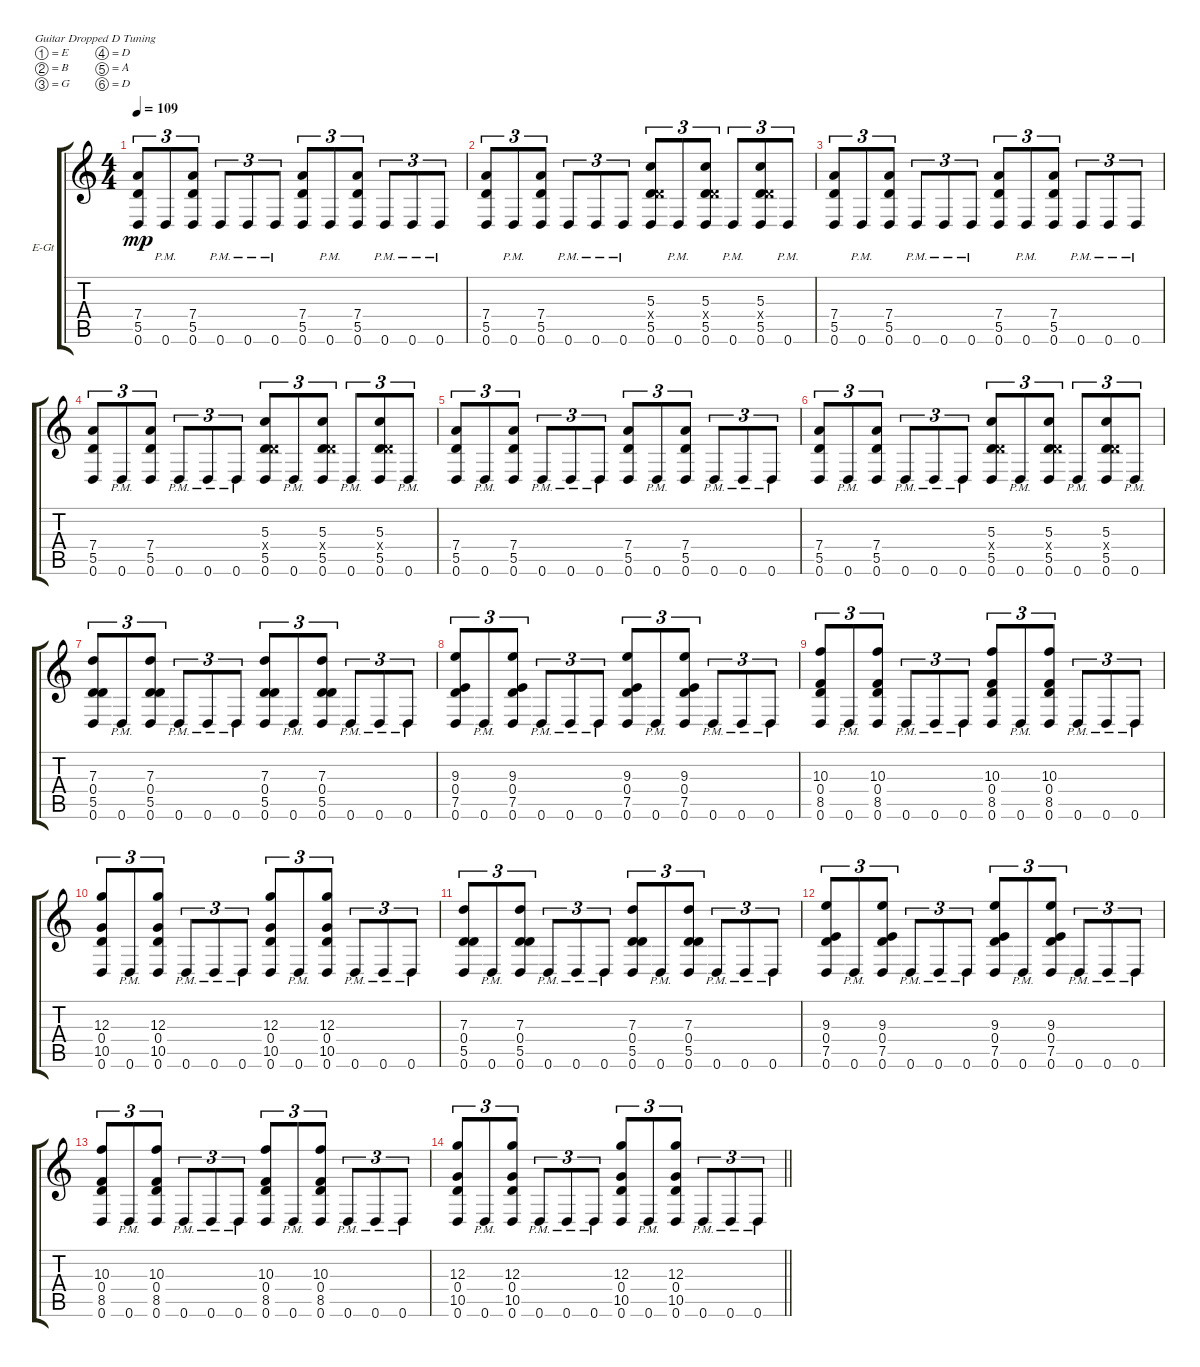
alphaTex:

\bracketExtendMode groupsimilarinstruments
\firstSystemTrackNameOrientation horizontal
\otherSystemsTrackNameOrientation horizontal
\track ("Clean-guitar (Richard)" "E-Gt") {instrument electricguitarclean}
\staff {score tabs}
\tuning (E4 B3 G3 D3 A2 D2)
\ts (4 4)
\tempo 109
\clef g2
\scale
0.333333
\ks c
(7.4 5.5 0.6).8{tu (3 2) dy mp} 0.6{pm}.8{tu (3 2)} (7.4 5.5 0.6).8{tu (3 2)} 0.6{pm}.8{tu (3 2)} 0.6{pm}.8{tu (3 2)} 0.6{pm}.8{tu (3 2)} (7.4 5.5 0.6).8{tu (3 2)} 0.6{pm}.8{tu (3 2)} (7.4 5.5 0.6).8{tu (3 2)} 0.6{pm}.8{tu (3 2)} 0.6{pm}.8{tu (3 2)} 0.6{pm}.8{tu (3 2)} |
\scale
0.333333 (7.4 5.5 0.6).8{tu (3 2)} 0.6{pm}.8{tu (3 2)} (7.4 5.5 0.6).8{tu (3 2)} 0.6{pm}.8{tu (3 2)} 0.6{pm}.8{tu (3 2)} 0.6{pm}.8{tu (3 2)} (5.5 5.3 0.4{x} 0.6).8{tu (3 2)} 0.6{pm}.8{tu (3 2)} (5.5 5.3 0.4{x} 0.6).8{tu (3 2)} 0.6{pm}.8{tu (3 2)} (5.5 5.3 0.4{x} 0.6).8{tu (3 2)} 0.6{pm}.8{tu (3 2)} |
\scale
0.333333 (7.4 5.5 0.6).8{tu (3 2)} 0.6{pm}.8{tu (3 2)} (7.4 5.5 0.6).8{tu (3 2)} 0.6{pm}.8{tu (3 2)} 0.6{pm}.8{tu (3 2)} 0.6{pm}.8{tu (3 2)} (7.4 5.5 0.6).8{tu (3 2)} 0.6{pm}.8{tu (3 2)} (7.4 5.5 0.6).8{tu (3 2)} 0.6{pm}.8{tu (3 2)} 0.6{pm}.8{tu (3 2)} 0.6{pm}.8{tu (3 2)} |
\scale
0.333333 (7.4 5.5 0.6).8{tu (3 2)} 0.6{pm}.8{tu (3 2)} (7.4 5.5 0.6).8{tu (3 2)} 0.6{pm}.8{tu (3 2)} 0.6{pm}.8{tu (3 2)} 0.6{pm}.8{tu (3 2)} (5.5 5.3 0.4{x} 0.6).8{tu (3 2)} 0.6{pm}.8{tu (3 2)} (5.5 5.3 0.4{x} 0.6).8{tu (3 2)} 0.6{pm}.8{tu (3 2)} (5.5 5.3 0.4{x} 0.6).8{tu (3 2)} 0.6{pm}.8{tu (3 2)} |
\scale
0.333333 (7.4 5.5 0.6).8{tu (3 2)} 0.6{pm}.8{tu (3 2)} (7.4 5.5 0.6).8{tu (3 2)} 0.6{pm}.8{tu (3 2)} 0.6{pm}.8{tu (3 2)} 0.6{pm}.8{tu (3 2)} (7.4 5.5 0.6).8{tu (3 2)} 0.6{pm}.8{tu (3 2)} (7.4 5.5 0.6).8{tu (3 2)} 0.6{pm}.8{tu (3 2)} 0.6{pm}.8{tu (3 2)} 0.6{pm}.8{tu (3 2)} |
\scale
0.333333 (7.4 5.5 0.6).8{tu (3 2)} 0.6{pm}.8{tu (3 2)} (7.4 5.5 0.6).8{tu (3 2)} 0.6{pm}.8{tu (3 2)} 0.6{pm}.8{tu (3 2)} 0.6{pm}.8{tu (3 2)} (5.5 5.3 0.4{x} 0.6).8{tu (3 2)} 0.6{pm}.8{tu (3 2)} (5.5 5.3 0.4{x} 0.6).8{tu (3 2)} 0.6{pm}.8{tu (3 2)} (5.5 5.3 0.4{x} 0.6).8{tu (3 2)} 0.6{pm}.8{tu (3 2)} |
\scale
0.333333 (7.3 0.4 5.5 0.6).8{tu (3 2)} 0.6{pm}.8{tu (3 2)} (7.3 0.4 5.5 0.6).8{tu (3 2)} 0.6{pm}.8{tu (3 2)} 0.6{pm}.8{tu (3 2)} 0.6{pm}.8{tu (3 2)} (7.3 0.4 5.5 0.6).8{tu (3 2)} 0.6{pm}.8{tu (3 2)} (7.3 0.4 5.5 0.6).8{tu (3 2)} 0.6{pm}.8{tu (3 2)} 0.6{pm}.8{tu (3 2)} 0.6{pm}.8{tu (3 2)} |
\scale
0.333333 (9.3 0.4 7.5 0.6).8{tu (3 2)} 0.6{pm}.8{tu (3 2)} (9.3 0.4 7.5 0.6).8{tu (3 2)} 0.6{pm}.8{tu (3 2)} 0.6{pm}.8{tu (3 2)} 0.6{pm}.8{tu (3 2)} (9.3 0.4 7.5 0.6).8{tu (3 2)} 0.6{pm}.8{tu (3 2)} (9.3 0.4 7.5 0.6).8{tu (3 2)} 0.6{pm}.8{tu (3 2)} 0.6{pm}.8{tu (3 2)} 0.6{pm}.8{tu (3 2)} |
\scale
0.333333 (10.3 0.4 8.5 0.6).8{tu (3 2)} 0.6{pm}.8{tu (3 2)} (10.3 0.4 8.5 0.6).8{tu (3 2)} 0.6{pm}.8{tu (3 2)} 0.6{pm}.8{tu (3 2)} 0.6{pm}.8{tu (3 2)} (10.3 0.4 8.5 0.6).8{tu (3 2)} 0.6{pm}.8{tu (3 2)} (10.3 0.4 8.5 0.6).8{tu (3 2)} 0.6{pm}.8{tu (3 2)} 0.6{pm}.8{tu (3 2)} 0.6{pm}.8{tu (3 2)} |
\scale
0.333333 (12.3 0.4 10.5 0.6).8{tu (3 2)} 0.6{pm}.8{tu (3 2)} (12.3 0.4 10.5 0.6).8{tu (3 2)} 0.6{pm}.8{tu (3 2)} 0.6{pm}.8{tu (3 2)} 0.6{pm}.8{tu (3 2)} (12.3 0.4 10.5 0.6).8{tu (3 2)} 0.6{pm}.8{tu (3 2)} (12.3 0.4 10.5 0.6).8{tu (3 2)} 0.6{pm}.8{tu (3 2)} 0.6{pm}.8{tu (3 2)} 0.6{pm}.8{tu (3 2)} |
\scale
0.333333 (7.3 0.4 5.5 0.6).8{tu (3 2)} 0.6{pm}.8{tu (3 2)} (7.3 0.4 5.5 0.6).8{tu (3 2)} 0.6{pm}.8{tu (3 2)} 0.6{pm}.8{tu (3 2)} 0.6{pm}.8{tu (3 2)} (7.3 0.4 5.5 0.6).8{tu (3 2)} 0.6{pm}.8{tu (3 2)} (7.3 0.4 5.5 0.6).8{tu (3 2)} 0.6{pm}.8{tu (3 2)} 0.6{pm}.8{tu (3 2)} 0.6{pm}.8{tu (3 2)} |
\scale
0.333333 (9.3 0.4 7.5 0.6).8{tu (3 2)} 0.6{pm}.8{tu (3 2)} (9.3 0.4 7.5 0.6).8{tu (3 2)} 0.6{pm}.8{tu (3 2)} 0.6{pm}.8{tu (3 2)} 0.6{pm}.8{tu (3 2)} (9.3 0.4 7.5 0.6).8{tu (3 2)} 0.6{pm}.8{tu (3 2)} (9.3 0.4 7.5 0.6).8{tu (3 2)} 0.6{pm}.8{tu (3 2)} 0.6{pm}.8{tu (3 2)} 0.6{pm}.8{tu (3 2)} |
\scale
0.333333 (10.3 0.4 8.5 0.6).8{tu (3 2)} 0.6{pm}.8{tu (3 2)} (10.3 0.4 8.5 0.6).8{tu (3 2)} 0.6{pm}.8{tu (3 2)} 0.6{pm}.8{tu (3 2)} 0.6{pm}.8{tu (3 2)} (10.3 0.4 8.5 0.6).8{tu (3 2)} 0.6{pm}.8{tu (3 2)} (10.3 0.4 8.5 0.6).8{tu (3 2)} 0.6{pm}.8{tu (3 2)} 0.6{pm}.8{tu (3 2)} 0.6{pm}.8{tu (3 2)} |
\scale
0.333333
\barLineRight lightlight
(12.3 0.4 10.5 0.6).8{tu (3 2)} 0.6{pm}.8{tu (3 2)} (12.3 0.4 10.5 0.6).8{tu (3 2)} 0.6{pm}.8{tu (3 2)} 0.6{pm}.8{tu (3 2)} 0.6{pm}.8{tu (3 2)} (12.3 0.4 10.5 0.6).8{tu (3 2)} 0.6{pm}.8{tu (3 2)} (12.3 0.4 10.5 0.6).8{tu (3 2)} 0.6{pm}.8{tu (3 2)} 0.6{pm}.8{tu (3 2)} 0.6{pm}.8{tu (3 2)} |
\scale
0.333333 |
\scale
0.333333
